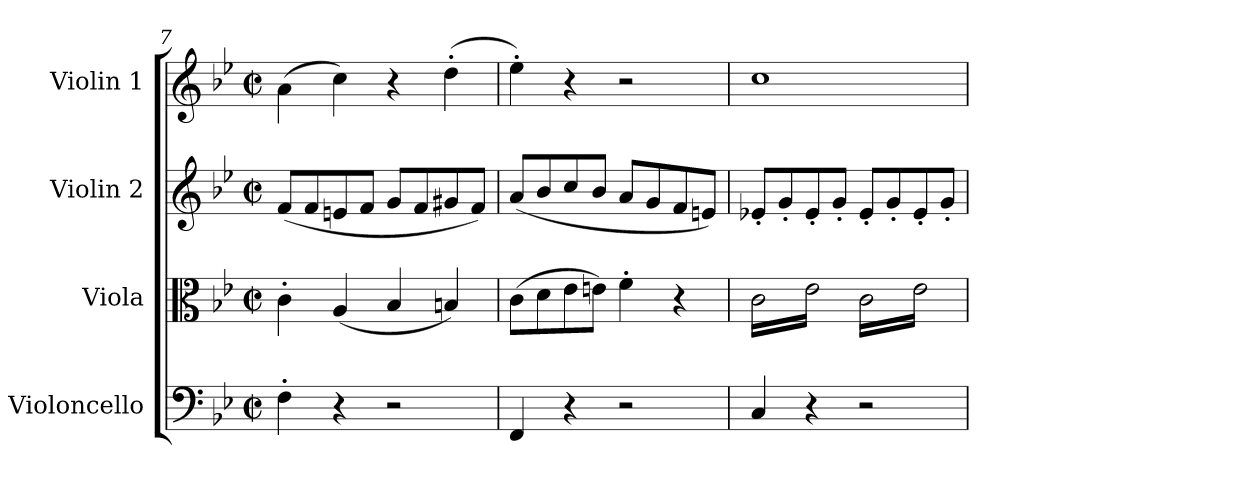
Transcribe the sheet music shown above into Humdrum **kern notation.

**kern	**kern	**kern	**kern
*part4	*part3	*part2	*part1
*staff4	*staff3	*staff2	*staff1
*I"Violoncello	*I"Viola	*I"Violin 2	*I"Violin 1
*I'Vc	*I'Vla	*I'Vln	*I'Vln
*clefF4	*clefC3	*clefG2	*clefG2
*k[b-e-]	*k[b-e-]	*k[b-e-]	*k[b-e-]
*M2/2	*M2/2	*M2/2	*M2/2
*met(c|)	*met(c|)	*met(c|)	*met(c|)
=7	=7	=7	=7
4F'\	4c'\	(8f/L	(4a\
.	.	8f/	.
4r	(4A/	8en/	4cc\)
.	.	8f/J	.
2r	4B-/	8g/L	4r
.	.	8f/	.
.	4Bn/)	8g#X/	(4dd'\
.	.	8f/J)	.
=8	=8	=8	=8
4FF/	(8c\L	(<8a/L	4ee-'\)
.	8d\	8b-/	.
4r	8e-\	8cc/	4r
.	8en\J)	8b-/J	.
2r	4f'\	8a/L	2r
.	.	8g/	.
.	4r	8f/	.
.	.	8en/J)	.
!!LO:LB:g=z
=9	=9	=9	=9
*	*tremolo	*	*
4C/	16c\LL	8e-X'/L	1cc
.	16e-\	.	.
.	16c\	8g'/	.
.	16e-\	.	.
4r	16c\	8e-'/	.
.	16e-\	.	.
.	16c\	8g'/J	.
.	16e-\JJ	.	.
2r	16c\LL	8e-'/L	.
.	16e-\	.	.
.	16c\	8g'/	.
.	16e-\	.	.
.	16c\	8e-'/	.
.	16e-\	.	.
.	16c\	8g'/J	.
.	16e-\JJ	.	.
*	*Xtremolo	*	*
.	.	.	.
.	.	.	.
.	.	.	.
.	.	.	.
=	=	=	=
*-	*-	*-	*-
